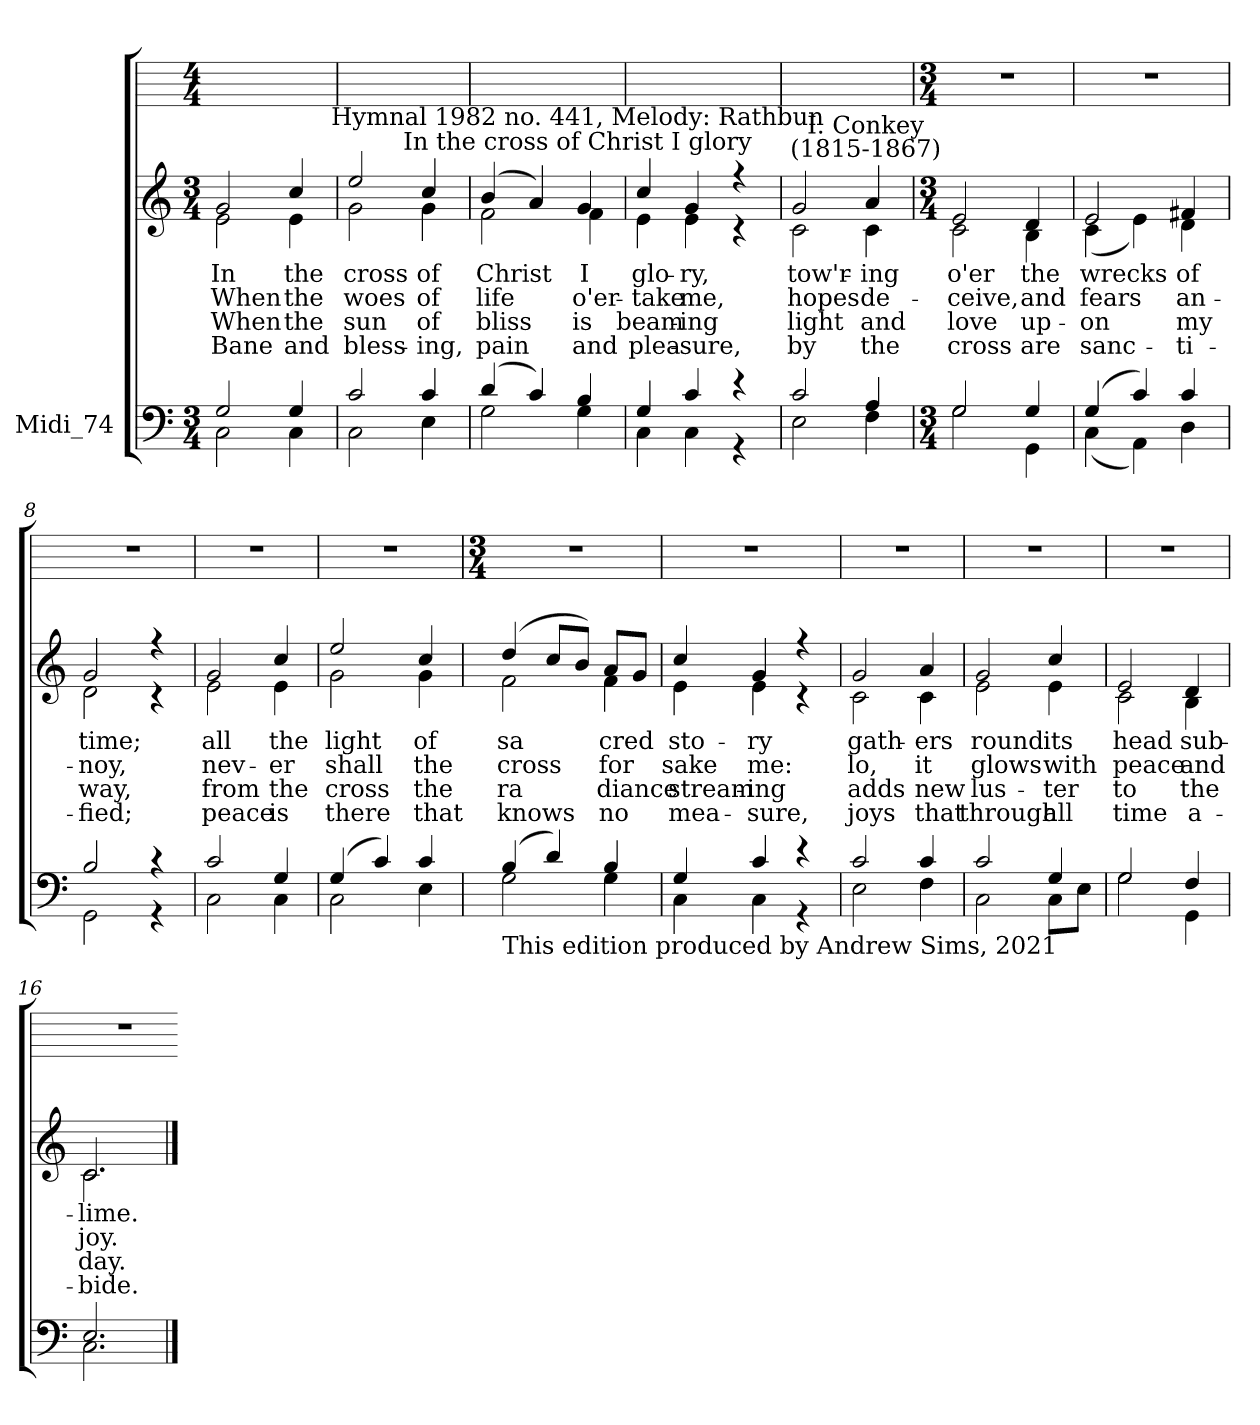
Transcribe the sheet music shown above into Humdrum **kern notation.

**kern	**kern	**text	**text	**text	**text	**kern
*part3	*part2	*part2	*part2	*part2	*part2	*part1
*staff3	*staff2	*staff2	*staff2	*staff2	*staff2	*staff1
*I"Midi_74	*	*	*	*	*	*
*clefF4	*clefG2	*	*	*	*	*
*k[]	*k[]	*	*	*	*	*
*C:	*C:	*	*	*	*	*
*M3/4	*M3/4	*	*	*	*	*M4/4
=1	=1	=1	=1	=1	=1	=1
*^	*	*	*	*	*	*
!	!	!LO:TX:a:cj:t=J. Bowring\n(1792-1872)	!	!	!	!	!
!	!	!LO:TX:b:cj:t=v. 5&colon; rpt v. 1	!	!	!	!	!
!	!	!	!LO:LY:b	!LO:LY:b	!LO:LY:b	!LO:LY:b	!
*	*	*^	*	*	*	*	*
2G/	2C\	2g/	2e\	In	When	When	Bane	2.r
!	!	!	!	!LO:LY:b	!LO:LY:b	!LO:LY:b	!LO:LY:b	!
4G/	4C\	4cc/	4e\	the	the	the	and	.
=2	=2	=2	=2	=2	=2	=2	=2	=2
!	!	!	!	!LO:LY:b	!LO:LY:b	!LO:LY:b	!LO:LY:b	!
2c/	2C\	2ee/	2g\	cross	woes	sun	bless-	2.r
!	!	!	!	!LO:LY:b	!LO:LY:b	!LO:LY:b	!LO:LY:b	!
4c/	4E\	4cc/	4g\	-of	of	of	ing,	.
=3	=3	=3	=3	=3	=3	=3	=3	=3
!	!	!	!	!LO:LY:b	!LO:LY:b	!LO:LY:b	!LO:LY:b	!
(>4d/	2G\	(>4b/	2f\	Christ	life	bliss	pain	2.r
4c/)	.	4a/)	.	.	.	.	.	.
!	!	!LO:TX:a:cj:t=In the cross of Christ I glory	!	!	!	!	!	!
!	!	!LO:TX:a:cj:t=Hymnal 1982 no. 441, Melody&colon; Rathbun	!	!	!	!	!	!
!	!	!	!	!LO:LY:b	!LO:LY:b	!LO:LY:b	!LO:LY:b	!
4B/	4G\	4g/	4f\	I	o'er-	-is	and	.
=4	=4	=4	=4	=4	=4	=4	=4	=4
!	!	!	!	!LO:LY:b	!LO:LY:b	!LO:LY:b	!LO:LY:b	!
4G/	4C\	4cc/	4e\	glo-	-take	beam-	-plea-	2.r
!	!	!	!	!LO:LY:b	!LO:LY:b	!LO:LY:b	!LO:LY:b	!
4c/	4C\	4g/	4e\	-ry,	me,	ing	sure,	.
4r	4r	4r	4r	.	.	.	.	.
=5	=5	=5	=5	=5	=5	=5	=5	=5
!	!	!	!	!LO:LY:b	!LO:LY:b	!LO:LY:b	!LO:LY:b	!
2c/	2E\	2g/	2c\	tow'r-	-hopes	light	by	2.r
!	!	!LO:TX:a:cj:t=I. Conkey\n(1815-1867)	!	!	!	!	!	!
!	!	!	!	!LO:LY:b	!LO:LY:b	!LO:LY:b	!LO:LY:b	!
4A/	4F\	4a/	4c\	ing	de-	-and	the	.
!!LO:LB:g=z
=6	=6	=6	=6	=6	=6	=6	=6	=6
*M3/4	*	*M3/4	*	*	*	*	*	*M3/4
!	!	!	!	!LO:LY:b	!LO:LY:b	!LO:LY:b	!LO:LY:b	!
2G/	2G\	2e/	2c\	o'er	ceive,	love	cross	2.r
!	!	!	!	!LO:LY:b	!LO:LY:b	!LO:LY:b	!LO:LY:b	!
4G/	4GG\	4d/	4B\	the	and	up-	-are	.
=7	=7	=7	=7	=7	=7	=7	=7	=7
!	!	!	!	!LO:LY:b	!LO:LY:b	!LO:LY:b	!LO:LY:b	!
(>4G/	(<4C\	2e/	(<4c\	wrecks	fears	on	sanc-	2.r
4c/)	4AA\)	.	4e\)	.	.	.	.	.
!	!	!	!	!LO:LY:b	!LO:LY:b	!LO:LY:b	!LO:LY:b	!
4c/	4D\	4f#X/	4d\	-of	an-	-my	ti-	.
=8	=8	=8	=8	=8	=8	=8	=8	=8
!	!	!	!	!LO:LY:b	!LO:LY:b	!LO:LY:b	!LO:LY:b	!
2B/	2GG\	2g/	2d\	-time;	noy,	way,	fied;	2.r
4r	4r	4r	4r	.	.	.	.	.
=9	=9	=9	=9	=9	=9	=9	=9	=9
!	!	!	!	!LO:LY:b	!LO:LY:b	!LO:LY:b	!LO:LY:b	!
2c/	2C\	2g/	2e\	all	nev-	-from	peace	2.r
!	!	!	!	!LO:LY:b	!LO:LY:b	!LO:LY:b	!LO:LY:b	!
4G/	4C\	4cc/	4e\	the	er	the	is	.
=10	=10	=10	=10	=10	=10	=10	=10	=10
!	!	!	!	!LO:LY:b	!LO:LY:b	!LO:LY:b	!LO:LY:b	!
(>4G/	2C\	2ee/	2g\	light	shall	cross	there	2.r
4c/)	.	.	.	.	.	.	.	.
!	!	!	!	!LO:LY:b	!LO:LY:b	!LO:LY:b	!LO:LY:b	!
4c/	4E\	4cc/	4g\	of	the	the	that	.
!!LO:LB:g=z
=11	=11	=11	=11	=11	=11	=11	=11	=11
*	*	*	*	*	*	*	*	*M3/4
!LO:TX:b:t=This edition produced by Andrew Sims, 2021	!	!	!	!	!	!	!	!
!	!	!	!	!LO:LY:b	!LO:LY:b	!LO:LY:b	!LO:LY:b	!
(>4B/	2G\	(>4dd/	2f\	sa	cross	ra	knows	2.r
4d/)	.	8cc/L	.	.	.	.	.	.
.	.	8b/J)	.	.	.	.	.	.
!	!	!	!	!LO:LY:b	!LO:LY:b	!LO:LY:b	!LO:LY:b	!
4B/	4G\	8a/L	4f\	cred	for	diance	no	.
.	.	8g/J	.	.	.	.	.	.
=12	=12	=12	=12	=12	=12	=12	=12	=12
!	!	!	!	!LO:LY:b	!LO:LY:b	!LO:LY:b	!LO:LY:b	!
4G/	4C\	4cc/	4e\	sto-	-sake	stream-	-mea-	2.r
!	!	!	!	!LO:LY:b	!LO:LY:b	!LO:LY:b	!LO:LY:b	!
4c/	4C\	4g/	4e\	-ry	me:	ing	sure,	.
4r	4r	4r	4r	.	.	.	.	.
=13	=13	=13	=13	=13	=13	=13	=13	=13
!	!	!	!	!LO:LY:b	!LO:LY:b	!LO:LY:b	!LO:LY:b	!
2c/	2E\	2g/	2c\	gath-	-lo,	adds	joys	2.r
!	!	!	!	!LO:LY:b	!LO:LY:b	!LO:LY:b	!LO:LY:b	!
4c/	4F\	4a/	4c\	ers	it	new	that	.
=14	=14	=14	=14	=14	=14	=14	=14	=14
!	!	!	!	!LO:LY:b	!LO:LY:b	!LO:LY:b	!LO:LY:b	!
2c/	2C\	2g/	2e\	round	glows	lus-	-through	2.r
!	!	!	!	!LO:LY:b	!LO:LY:b	!LO:LY:b	!LO:LY:b	!
4G/	8C\L	4cc/	4e\	its	with	ter	all	.
.	8E\J	.	.	.	.	.	.	.
=15	=15	=15	=15	=15	=15	=15	=15	=15
!	!	!	!	!LO:LY:b	!LO:LY:b	!LO:LY:b	!LO:LY:b	!
2G/	2G\	2e/	2c\	head	peace	to	time	2.r
!	!	!	!	!LO:LY:b	!LO:LY:b	!LO:LY:b	!LO:LY:b	!
4F/	4GG\	4d/	4B\	sub-	-and	the	a-	.
=16	=16	=16	=16	=16	=16	=16	=16	=16
!	!	!	!	!LO:LY:b	!LO:LY:b	!LO:LY:b	!LO:LY:b	!
2.E/	2.C\	2.c/	2.c\	-lime.	joy.	day.	bide.	2.r
*v	*v	*	*	*	*	*	*	*
*	*v	*v	*	*	*	*	*
==	==	=	=	=	=	=
*-	*-	*-	*-	*-	*-	*-
